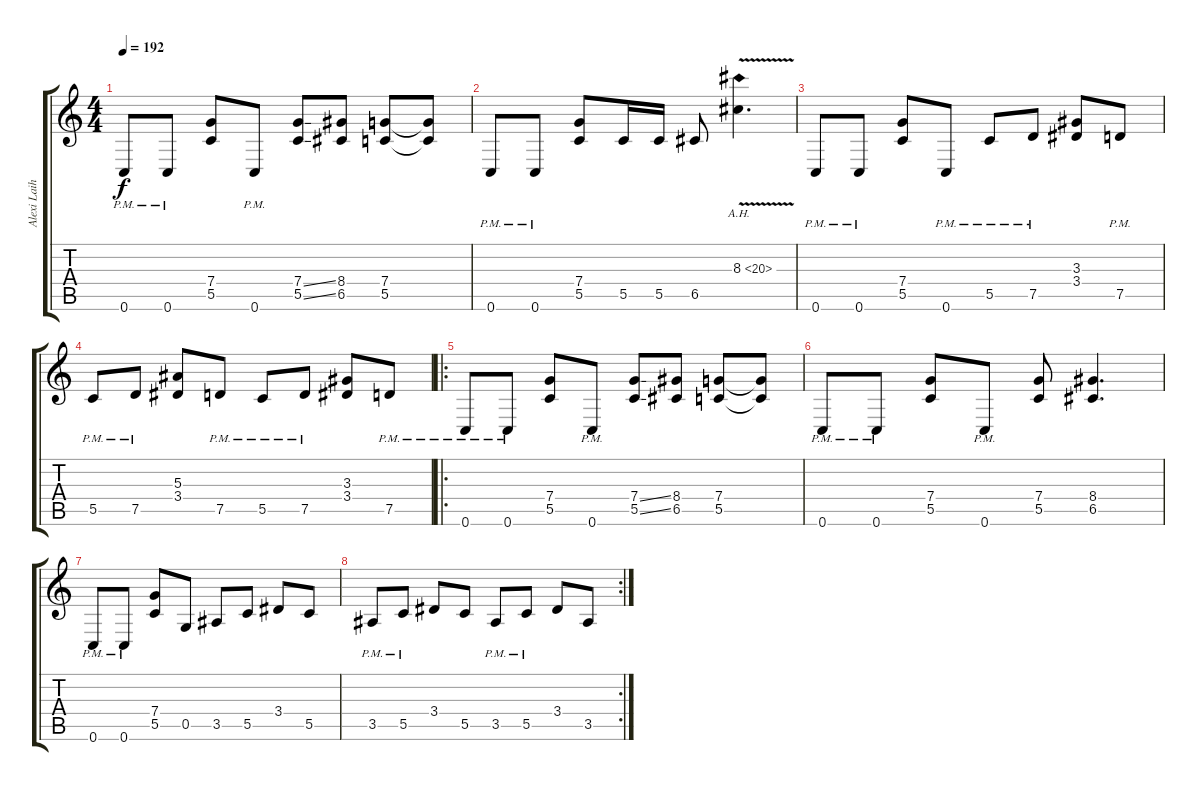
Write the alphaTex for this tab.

\track ("Alexi Laiho" "Alexi Laih") {instrument distortionguitar}
\staff {score tabs}
\tuning (D4 A3 F3 C3 G2 C2) {hide}
\ts (4 4)
\tempo 192
\clef g2
\ks c
0.6{pm}.8{dy f} 0.6{pm}.8 (7.4 5.5).8 0.6{pm}.8 (7.4{ss} 5.5{ss}).8 (8.4 6.5).8 (7.4 5.5).8 (7.4{t} 5.5{t}).8 |
0.6{pm}.8 0.6{pm}.8 (7.4 5.5).8 5.5.16 5.5.16 6.5.8 8.3{ah 12 v}.4{d} |
0.6{pm}.8 0.6{pm}.8 (7.4 5.5).8 0.6{pm}.8 5.5{pm}.8 7.5{pm}.8 (3.3 3.4).8 7.5{pm}.8 |
5.5{pm}.8 7.5{pm}.8 (5.3 3.4).8 7.5{pm}.8 5.5{pm}.8 7.5{pm}.8 (3.3 3.4).8 7.5{pm}.8 |
\ro
0.6{pm}.8 0.6{pm}.8 (7.4 5.5).8 0.6{pm}.8 (7.4{ss} 5.5{ss}).8 (8.4 6.5).8 (7.4 5.5).8 (7.4{t} 5.5{t}).8 |
0.6{pm}.8 0.6{pm}.8 (7.4 5.5).8 0.6{pm}.8 (7.4 5.5).8 (8.4 6.5).4{d} |
0.6{pm}.8 0.6{pm}.8 (7.4 5.5).8 0.5.8 3.5.8 5.5.8 3.4.8 5.5.8 |
\rc 2
3.5{pm}.8 5.5{pm}.8 3.4.8 5.5.8 3.5{pm}.8 5.5{pm}.8 3.4.8 3.5.8
